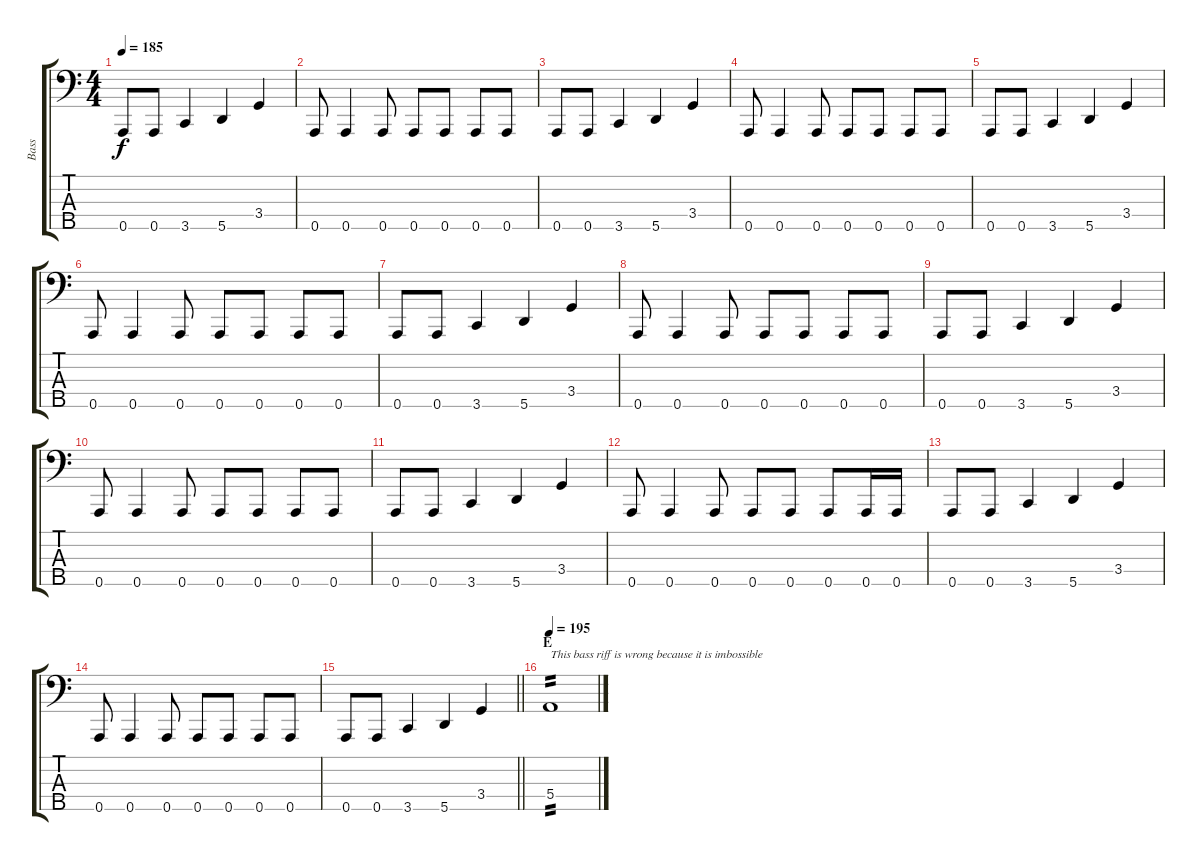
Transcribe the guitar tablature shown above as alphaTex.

\track ("Bass" "Bass") {instrument electricbassfinger}
\staff {score tabs}
\tuning (G2 D2 A1 E1 A0) {hide}
\ts (4 4)
\tempo 185
\clef f4
\ks c
0.5.8{dy f} 0.5.8 3.5.4 5.5.4 3.4.4 |
0.5.8 0.5.4 0.5.8 0.5.8 0.5.8 0.5.8 0.5.8 |
0.5.8 0.5.8 3.5.4 5.5.4 3.4.4 |
0.5.8 0.5.4 0.5.8 0.5.8 0.5.8 0.5.8 0.5.8 |
0.5.8 0.5.8 3.5.4 5.5.4 3.4.4 |
0.5.8 0.5.4 0.5.8 0.5.8 0.5.8 0.5.8 0.5.8 |
0.5.8 0.5.8 3.5.4 5.5.4 3.4.4 |
0.5.8 0.5.4 0.5.8 0.5.8 0.5.8 0.5.8 0.5.8 |
0.5.8 0.5.8 3.5.4 5.5.4 3.4.4 |
0.5.8 0.5.4 0.5.8 0.5.8 0.5.8 0.5.8 0.5.8 |
0.5.8 0.5.8 3.5.4 5.5.4 3.4.4 |
0.5.8 0.5.4 0.5.8 0.5.8 0.5.8 0.5.8 0.5.16 0.5.16 |
0.5.8 0.5.8 3.5.4 5.5.4 3.4.4 |
0.5.8 0.5.4 0.5.8 0.5.8 0.5.8 0.5.8 0.5.8 |
\barLineRight lightlight
0.5.8 0.5.8 3.5.4 5.5.4 3.4.4 |
\section ("" "E")
\tempo 195
5.4.1{txt "This bass riff is wrong because it is imbossible " tp 2}
